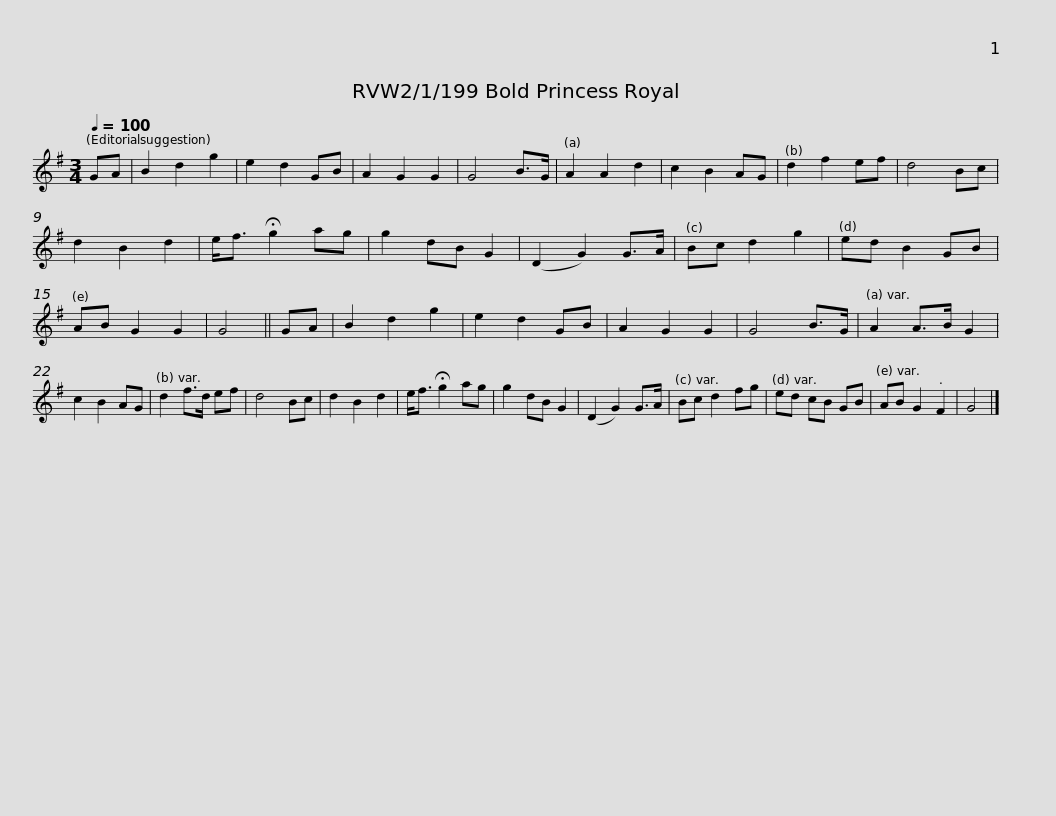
X:1
L:1/8
Q:1/4=100
M:3/4
I:linebreak $
K:G
V:1 treble
V:1
 GA | B2 d2 g2 | e2 d2 GB | A2 G2 G2 | G4 B>G |$ %5
 A2 A2 d2 | c2 B2 AG | d2 f2 ef | d4 Bc |$ d2 B2 d2 | %10
 e<f !fermata!g2 ag | g2 dB G2 | (D2 G2) G>A |$ Bc d2 g2 | ed B2 GB | %15
 AB G2 G2 | G4 ||$ GA | B2 d2 g2 | e2 d2 GB | %20
 A2 G2 G2 | G4 B>G |$ A2 A>B G2 | c2 B2 AG | d2 f>d ef | %25
 d4 Bc |$ d2 B2 d2 | e<f !fermata!g2 ag | g2 dB G2 | (D2 G2) G>A |$ %30
 Bc d2 fg | ed cB GB | AB G2 F2 | G4 |] %34
